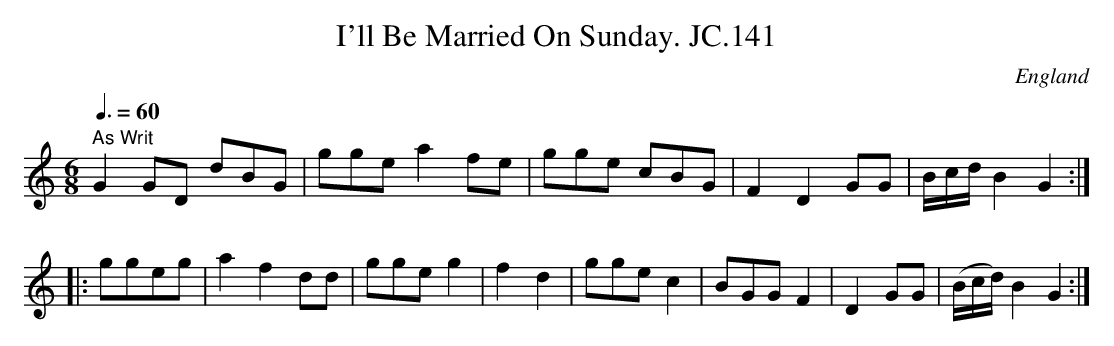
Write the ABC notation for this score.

X:1
T:I'll Be Married On Sunday. JC.141
O:England
M:6/8
L:1/8
Q:3/8=60
K:C major
" As Writ"G2GD dBG|\
gge a2fe|gge cBG|F2D2GG|B/c/d/B2G2:|!
|:ggeg|a2f2dd|ggeg2|f2d2|\
ggec2|BGGF2|D2GG|(B/c/d/)B2G2:|
